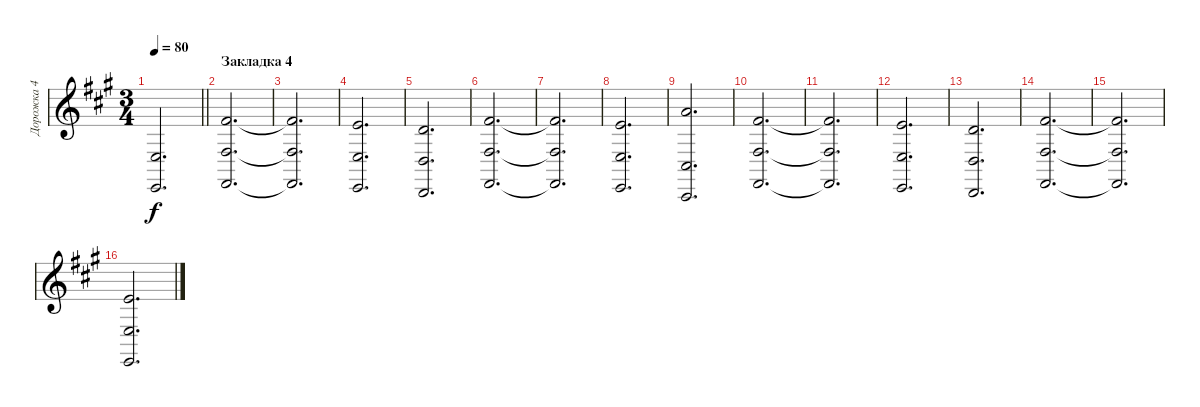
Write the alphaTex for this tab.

\track ("Дорожка 4" "Дорожка 4") {instrument pad2warm}
\staff {score}
\tuning (C4 G3 Eb3 Bb2 F2 C2) {hide}
\ts (3 4)
\tempo 80
\clef g2
\barLineRight lightlight
\ks f#minor
(6.4 4.6).2{d dy f} |
\section ("" "Закладка 4")
(6.1 3.3 6.6).2{d} |
(6.1{t} 3.3{t} 6.6{t}).2{d} |
(4.1 6.4 4.6).2{d} |
(2.1 4.4 2.6).2{d} |
(6.1 3.3 6.6).2{d} |
(6.1{t} 3.3{t} 6.6{t}).2{d} |
(4.1 6.4 4.6).2{d} |
(9.1 3.4 1.6).2{d} |
(6.1 3.3 6.6).2{d} |
(6.1{t} 3.3{t} 6.6{t}).2{d} |
(4.1 6.4 4.6).2{d} |
(2.1 4.4 2.6).2{d} |
(6.1 3.3 6.6).2{d} |
(6.1{t} 3.3{t} 6.6{t}).2{d} |
(4.1 6.4 4.6).2{d}
